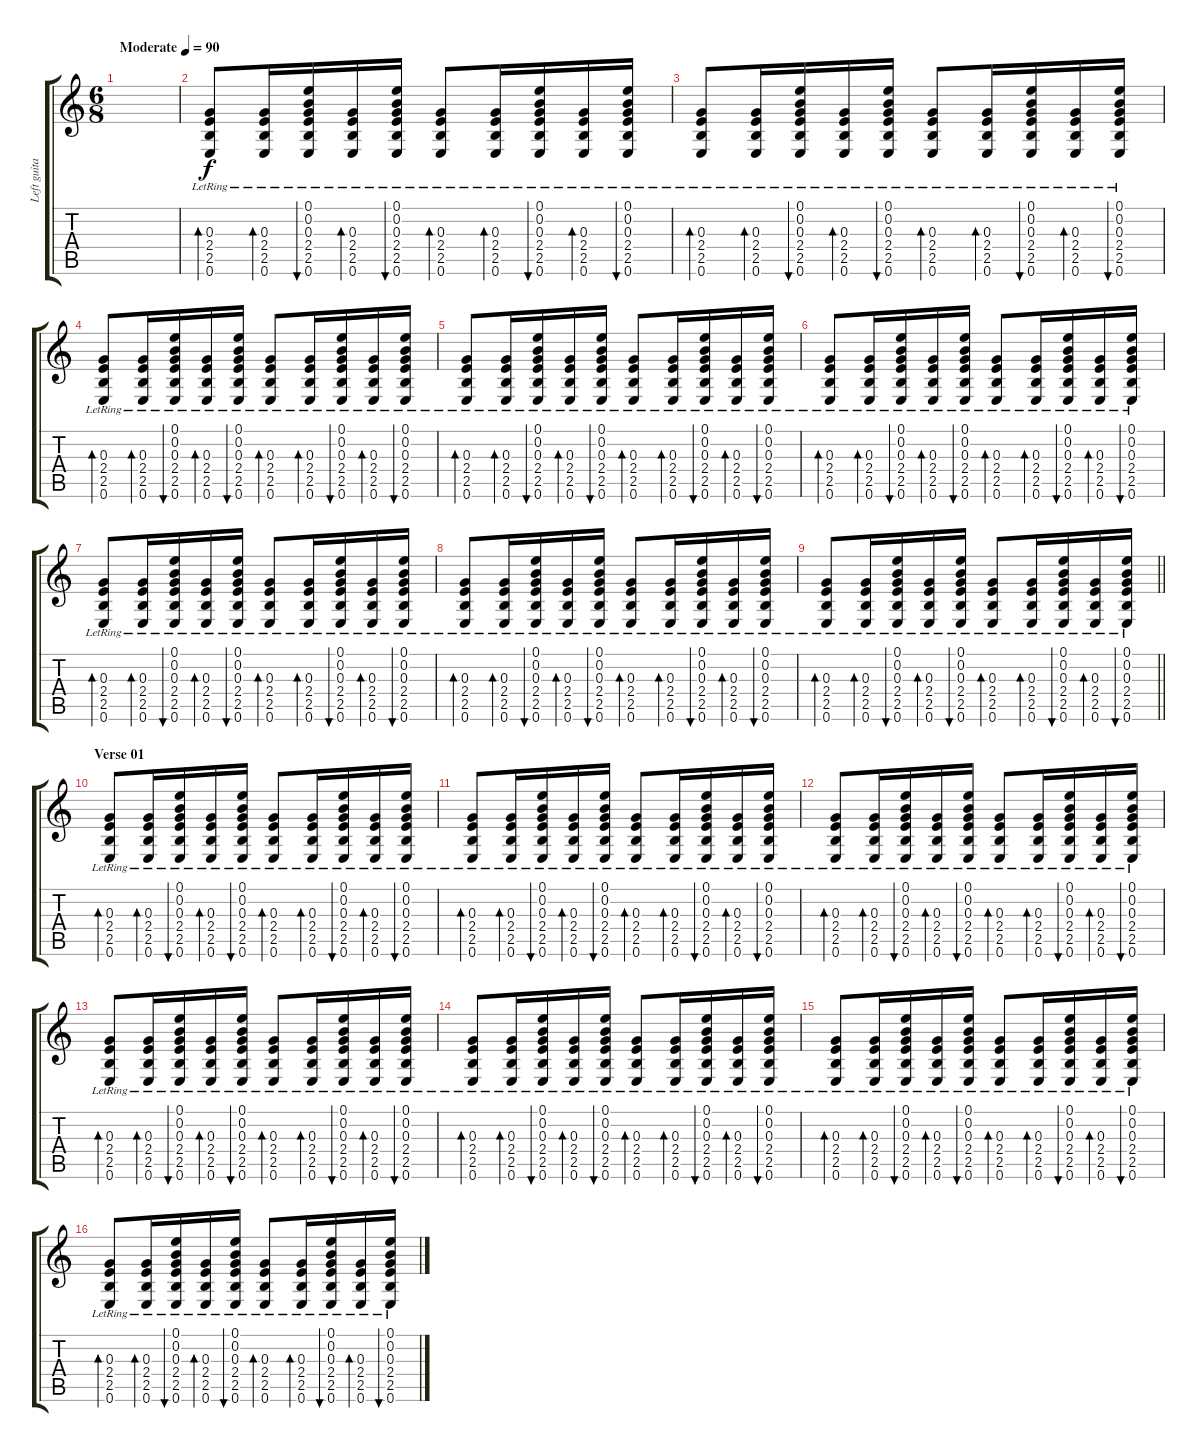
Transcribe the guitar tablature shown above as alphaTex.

\track ("Left guitar" "Left guita") {instrument acousticguitarsteel}
\staff {score tabs}
\tuning (E4 B3 G3 D3 A2 E2) {hide}
\ts (6 8)
\tempo (90 "Moderate")
\clef g2
\ks c
|
(0.3{lr} 2.4{lr} 2.5{lr} 0.6{lr}).8{bd 60} (0.3{lr} 2.4{lr} 2.5{lr} 0.6{lr}).16{bd 30} (0.1{lr} 0.2{lr} 0.3{lr} 2.4{lr} 2.5{lr} 0.6{lr}).16{bu 30} (0.3{lr} 2.4{lr} 2.5{lr} 0.6{lr}).16{bd 30} (0.1{lr} 0.2{lr} 0.3{lr} 2.4{lr} 2.5{lr} 0.6{lr}).16{bu 30} (0.3{lr} 2.4{lr} 2.5{lr} 0.6{lr}).8{bd 60} (0.3{lr} 2.4{lr} 2.5{lr} 0.6{lr}).16{bd 30} (0.1{lr} 0.2{lr} 0.3{lr} 2.4{lr} 2.5{lr} 0.6{lr}).16{bu 30} (0.3{lr} 2.4{lr} 2.5{lr} 0.6{lr}).16{bd 30} (0.1{lr} 0.2{lr} 0.3{lr} 2.4{lr} 2.5{lr} 0.6{lr}).16{bu 30} |
(0.3{lr} 2.4{lr} 2.5{lr} 0.6{lr}).8{bd 60} (0.3{lr} 2.4{lr} 2.5{lr} 0.6{lr}).16{bd 30} (0.1{lr} 0.2{lr} 0.3{lr} 2.4{lr} 2.5{lr} 0.6{lr}).16{bu 30} (0.3{lr} 2.4{lr} 2.5{lr} 0.6{lr}).16{bd 30} (0.1{lr} 0.2{lr} 0.3{lr} 2.4{lr} 2.5{lr} 0.6{lr}).16{bu 30} (0.3{lr} 2.4{lr} 2.5{lr} 0.6{lr}).8{bd 60} (0.3{lr} 2.4{lr} 2.5{lr} 0.6{lr}).16{bd 30} (0.1{lr} 0.2{lr} 0.3{lr} 2.4{lr} 2.5{lr} 0.6{lr}).16{bu 30} (0.3{lr} 2.4{lr} 2.5{lr} 0.6{lr}).16{bd 30} (0.1{lr} 0.2{lr} 0.3{lr} 2.4{lr} 2.5{lr} 0.6{lr}).16{bu 30} |
(0.3{lr} 2.4{lr} 2.5{lr} 0.6{lr}).8{bd 60} (0.3{lr} 2.4{lr} 2.5{lr} 0.6{lr}).16{bd 30} (0.1{lr} 0.2{lr} 0.3{lr} 2.4{lr} 2.5{lr} 0.6{lr}).16{bu 30} (0.3{lr} 2.4{lr} 2.5{lr} 0.6{lr}).16{bd 30} (0.1{lr} 0.2{lr} 0.3{lr} 2.4{lr} 2.5{lr} 0.6{lr}).16{bu 30} (0.3{lr} 2.4{lr} 2.5{lr} 0.6{lr}).8{bd 60} (0.3{lr} 2.4{lr} 2.5{lr} 0.6{lr}).16{bd 30} (0.1{lr} 0.2{lr} 0.3{lr} 2.4{lr} 2.5{lr} 0.6{lr}).16{bu 30} (0.3{lr} 2.4{lr} 2.5{lr} 0.6{lr}).16{bd 30} (0.1{lr} 0.2{lr} 0.3{lr} 2.4{lr} 2.5{lr} 0.6{lr}).16{bu 30} |
(0.3{lr} 2.4{lr} 2.5{lr} 0.6{lr}).8{bd 60} (0.3{lr} 2.4{lr} 2.5{lr} 0.6{lr}).16{bd 30} (0.1{lr} 0.2{lr} 0.3{lr} 2.4{lr} 2.5{lr} 0.6{lr}).16{bu 30} (0.3{lr} 2.4{lr} 2.5{lr} 0.6{lr}).16{bd 30} (0.1{lr} 0.2{lr} 0.3{lr} 2.4{lr} 2.5{lr} 0.6{lr}).16{bu 30} (0.3{lr} 2.4{lr} 2.5{lr} 0.6{lr}).8{bd 60} (0.3{lr} 2.4{lr} 2.5{lr} 0.6{lr}).16{bd 30} (0.1{lr} 0.2{lr} 0.3{lr} 2.4{lr} 2.5{lr} 0.6{lr}).16{bu 30} (0.3{lr} 2.4{lr} 2.5{lr} 0.6{lr}).16{bd 30} (0.1{lr} 0.2{lr} 0.3{lr} 2.4{lr} 2.5{lr} 0.6{lr}).16{bu 30} |
(0.3{lr} 2.4{lr} 2.5{lr} 0.6{lr}).8{bd 60} (0.3{lr} 2.4{lr} 2.5{lr} 0.6{lr}).16{bd 30} (0.1{lr} 0.2{lr} 0.3{lr} 2.4{lr} 2.5{lr} 0.6{lr}).16{bu 30} (0.3{lr} 2.4{lr} 2.5{lr} 0.6{lr}).16{bd 30} (0.1{lr} 0.2{lr} 0.3{lr} 2.4{lr} 2.5{lr} 0.6{lr}).16{bu 30} (0.3{lr} 2.4{lr} 2.5{lr} 0.6{lr}).8{bd 60} (0.3{lr} 2.4{lr} 2.5{lr} 0.6{lr}).16{bd 30} (0.1{lr} 0.2{lr} 0.3{lr} 2.4{lr} 2.5{lr} 0.6{lr}).16{bu 30} (0.3{lr} 2.4{lr} 2.5{lr} 0.6{lr}).16{bd 30} (0.1{lr} 0.2{lr} 0.3{lr} 2.4{lr} 2.5{lr} 0.6{lr}).16{bu 30} |
(0.3{lr} 2.4{lr} 2.5{lr} 0.6{lr}).8{bd 60} (0.3{lr} 2.4{lr} 2.5{lr} 0.6{lr}).16{bd 30} (0.1{lr} 0.2{lr} 0.3{lr} 2.4{lr} 2.5{lr} 0.6{lr}).16{bu 30} (0.3{lr} 2.4{lr} 2.5{lr} 0.6{lr}).16{bd 30} (0.1{lr} 0.2{lr} 0.3{lr} 2.4{lr} 2.5{lr} 0.6{lr}).16{bu 30} (0.3{lr} 2.4{lr} 2.5{lr} 0.6{lr}).8{bd 60} (0.3{lr} 2.4{lr} 2.5{lr} 0.6{lr}).16{bd 30} (0.1{lr} 0.2{lr} 0.3{lr} 2.4{lr} 2.5{lr} 0.6{lr}).16{bu 30} (0.3{lr} 2.4{lr} 2.5{lr} 0.6{lr}).16{bd 30} (0.1{lr} 0.2{lr} 0.3{lr} 2.4{lr} 2.5{lr} 0.6{lr}).16{bu 30} |
(0.3{lr} 2.4{lr} 2.5{lr} 0.6{lr}).8{bd 60} (0.3{lr} 2.4{lr} 2.5{lr} 0.6{lr}).16{bd 30} (0.1{lr} 0.2{lr} 0.3{lr} 2.4{lr} 2.5{lr} 0.6{lr}).16{bu 30} (0.3{lr} 2.4{lr} 2.5{lr} 0.6{lr}).16{bd 30} (0.1{lr} 0.2{lr} 0.3{lr} 2.4{lr} 2.5{lr} 0.6{lr}).16{bu 30} (0.3{lr} 2.4{lr} 2.5{lr} 0.6{lr}).8{bd 60} (0.3{lr} 2.4{lr} 2.5{lr} 0.6{lr}).16{bd 30} (0.1{lr} 0.2{lr} 0.3{lr} 2.4{lr} 2.5{lr} 0.6{lr}).16{bu 30} (0.3{lr} 2.4{lr} 2.5{lr} 0.6{lr}).16{bd 30} (0.1{lr} 0.2{lr} 0.3{lr} 2.4{lr} 2.5{lr} 0.6{lr}).16{bu 30} |
\barLineRight lightlight
(0.3{lr} 2.4{lr} 2.5{lr} 0.6{lr}).8{bd 60} (0.3{lr} 2.4{lr} 2.5{lr} 0.6{lr}).16{bd 30} (0.1{lr} 0.2{lr} 0.3{lr} 2.4{lr} 2.5{lr} 0.6{lr}).16{bu 30} (0.3{lr} 2.4{lr} 2.5{lr} 0.6{lr}).16{bd 30} (0.1{lr} 0.2{lr} 0.3{lr} 2.4{lr} 2.5{lr} 0.6{lr}).16{bu 30} (0.3{lr} 2.4{lr} 2.5{lr} 0.6{lr}).8{bd 60} (0.3{lr} 2.4{lr} 2.5{lr} 0.6{lr}).16{bd 30} (0.1{lr} 0.2{lr} 0.3{lr} 2.4{lr} 2.5{lr} 0.6{lr}).16{bu 30} (0.3{lr} 2.4{lr} 2.5{lr} 0.6{lr}).16{bd 30} (0.1{lr} 0.2{lr} 0.3{lr} 2.4{lr} 2.5{lr} 0.6{lr}).16{bu 30} |
\section ("" "Verse 01")
(0.3{lr} 2.4{lr} 2.5{lr} 0.6{lr}).8{bd 60} (0.3{lr} 2.4{lr} 2.5{lr} 0.6{lr}).16{bd 30} (0.1{lr} 0.2{lr} 0.3{lr} 2.4{lr} 2.5{lr} 0.6{lr}).16{bu 30} (0.3{lr} 2.4{lr} 2.5{lr} 0.6{lr}).16{bd 30} (0.1{lr} 0.2{lr} 0.3{lr} 2.4{lr} 2.5{lr} 0.6{lr}).16{bu 30} (0.3{lr} 2.4{lr} 2.5{lr} 0.6{lr}).8{bd 60} (0.3{lr} 2.4{lr} 2.5{lr} 0.6{lr}).16{bd 30} (0.1{lr} 0.2{lr} 0.3{lr} 2.4{lr} 2.5{lr} 0.6{lr}).16{bu 30} (0.3{lr} 2.4{lr} 2.5{lr} 0.6{lr}).16{bd 30} (0.1{lr} 0.2{lr} 0.3{lr} 2.4{lr} 2.5{lr} 0.6{lr}).16{bu 30} |
(0.3{lr} 2.4{lr} 2.5{lr} 0.6{lr}).8{bd 60} (0.3{lr} 2.4{lr} 2.5{lr} 0.6{lr}).16{bd 30} (0.1{lr} 0.2{lr} 0.3{lr} 2.4{lr} 2.5{lr} 0.6{lr}).16{bu 30} (0.3{lr} 2.4{lr} 2.5{lr} 0.6{lr}).16{bd 30} (0.1{lr} 0.2{lr} 0.3{lr} 2.4{lr} 2.5{lr} 0.6{lr}).16{bu 30} (0.3{lr} 2.4{lr} 2.5{lr} 0.6{lr}).8{bd 60} (0.3{lr} 2.4{lr} 2.5{lr} 0.6{lr}).16{bd 30} (0.1{lr} 0.2{lr} 0.3{lr} 2.4{lr} 2.5{lr} 0.6{lr}).16{bu 30} (0.3{lr} 2.4{lr} 2.5{lr} 0.6{lr}).16{bd 30} (0.1{lr} 0.2{lr} 0.3{lr} 2.4{lr} 2.5{lr} 0.6{lr}).16{bu 30} |
(0.3{lr} 2.4{lr} 2.5{lr} 0.6{lr}).8{bd 60} (0.3{lr} 2.4{lr} 2.5{lr} 0.6{lr}).16{bd 30} (0.1{lr} 0.2{lr} 0.3{lr} 2.4{lr} 2.5{lr} 0.6{lr}).16{bu 30} (0.3{lr} 2.4{lr} 2.5{lr} 0.6{lr}).16{bd 30} (0.1{lr} 0.2{lr} 0.3{lr} 2.4{lr} 2.5{lr} 0.6{lr}).16{bu 30} (0.3{lr} 2.4{lr} 2.5{lr} 0.6{lr}).8{bd 60} (0.3{lr} 2.4{lr} 2.5{lr} 0.6{lr}).16{bd 30} (0.1{lr} 0.2{lr} 0.3{lr} 2.4{lr} 2.5{lr} 0.6{lr}).16{bu 30} (0.3{lr} 2.4{lr} 2.5{lr} 0.6{lr}).16{bd 30} (0.1{lr} 0.2{lr} 0.3{lr} 2.4{lr} 2.5{lr} 0.6{lr}).16{bu 30} |
(0.3{lr} 2.4{lr} 2.5{lr} 0.6{lr}).8{bd 60} (0.3{lr} 2.4{lr} 2.5{lr} 0.6{lr}).16{bd 30} (0.1{lr} 0.2{lr} 0.3{lr} 2.4{lr} 2.5{lr} 0.6{lr}).16{bu 30} (0.3{lr} 2.4{lr} 2.5{lr} 0.6{lr}).16{bd 30} (0.1{lr} 0.2{lr} 0.3{lr} 2.4{lr} 2.5{lr} 0.6{lr}).16{bu 30} (0.3{lr} 2.4{lr} 2.5{lr} 0.6{lr}).8{bd 60} (0.3{lr} 2.4{lr} 2.5{lr} 0.6{lr}).16{bd 30} (0.1{lr} 0.2{lr} 0.3{lr} 2.4{lr} 2.5{lr} 0.6{lr}).16{bu 30} (0.3{lr} 2.4{lr} 2.5{lr} 0.6{lr}).16{bd 30} (0.1{lr} 0.2{lr} 0.3{lr} 2.4{lr} 2.5{lr} 0.6{lr}).16{bu 30} |
(0.3{lr} 2.4{lr} 2.5{lr} 0.6{lr}).8{bd 60} (0.3{lr} 2.4{lr} 2.5{lr} 0.6{lr}).16{bd 30} (0.1{lr} 0.2{lr} 0.3{lr} 2.4{lr} 2.5{lr} 0.6{lr}).16{bu 30} (0.3{lr} 2.4{lr} 2.5{lr} 0.6{lr}).16{bd 30} (0.1{lr} 0.2{lr} 0.3{lr} 2.4{lr} 2.5{lr} 0.6{lr}).16{bu 30} (0.3{lr} 2.4{lr} 2.5{lr} 0.6{lr}).8{bd 60} (0.3{lr} 2.4{lr} 2.5{lr} 0.6{lr}).16{bd 30} (0.1{lr} 0.2{lr} 0.3{lr} 2.4{lr} 2.5{lr} 0.6{lr}).16{bu 30} (0.3{lr} 2.4{lr} 2.5{lr} 0.6{lr}).16{bd 30} (0.1{lr} 0.2{lr} 0.3{lr} 2.4{lr} 2.5{lr} 0.6{lr}).16{bu 30} |
(0.3{lr} 2.4{lr} 2.5{lr} 0.6{lr}).8{bd 60} (0.3{lr} 2.4{lr} 2.5{lr} 0.6{lr}).16{bd 30} (0.1{lr} 0.2{lr} 0.3{lr} 2.4{lr} 2.5{lr} 0.6{lr}).16{bu 30} (0.3{lr} 2.4{lr} 2.5{lr} 0.6{lr}).16{bd 30} (0.1{lr} 0.2{lr} 0.3{lr} 2.4{lr} 2.5{lr} 0.6{lr}).16{bu 30} (0.3{lr} 2.4{lr} 2.5{lr} 0.6{lr}).8{bd 60} (0.3{lr} 2.4{lr} 2.5{lr} 0.6{lr}).16{bd 30} (0.1{lr} 0.2{lr} 0.3{lr} 2.4{lr} 2.5{lr} 0.6{lr}).16{bu 30} (0.3{lr} 2.4{lr} 2.5{lr} 0.6{lr}).16{bd 30} (0.1{lr} 0.2{lr} 0.3{lr} 2.4{lr} 2.5{lr} 0.6{lr}).16{bu 30} |
(0.3{lr} 2.4{lr} 2.5{lr} 0.6{lr}).8{bd 60} (0.3{lr} 2.4{lr} 2.5{lr} 0.6{lr}).16{bd 30} (0.1{lr} 0.2{lr} 0.3{lr} 2.4{lr} 2.5{lr} 0.6{lr}).16{bu 30} (0.3{lr} 2.4{lr} 2.5{lr} 0.6{lr}).16{bd 30} (0.1{lr} 0.2{lr} 0.3{lr} 2.4{lr} 2.5{lr} 0.6{lr}).16{bu 30} (0.3{lr} 2.4{lr} 2.5{lr} 0.6{lr}).8{bd 60} (0.3{lr} 2.4{lr} 2.5{lr} 0.6{lr}).16{bd 30} (0.1{lr} 0.2{lr} 0.3{lr} 2.4{lr} 2.5{lr} 0.6{lr}).16{bu 30} (0.3{lr} 2.4{lr} 2.5{lr} 0.6{lr}).16{bd 30} (0.1{lr} 0.2{lr} 0.3{lr} 2.4{lr} 2.5{lr} 0.6{lr}).16{bu 30}
